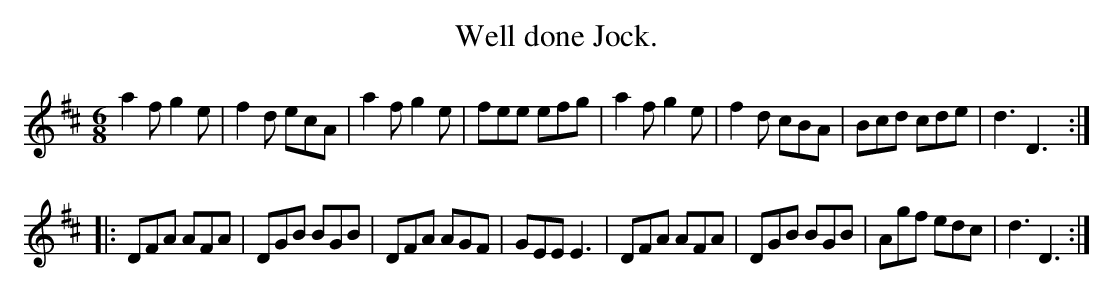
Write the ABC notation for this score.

X:1
T:Well done Jock.
M:6/8
L:1/8
K:D
a2f g2e|f2d ecA|a2f g2e|fee efg|\
a2f g2e|f2d cBA|Bcd cde|d3  D3:|
|:DFA AFA|DGB BGB|DFA AGF|GEE E3 |\
DFA AFA|DGB BGB|Agf edc|d3  D3:|
